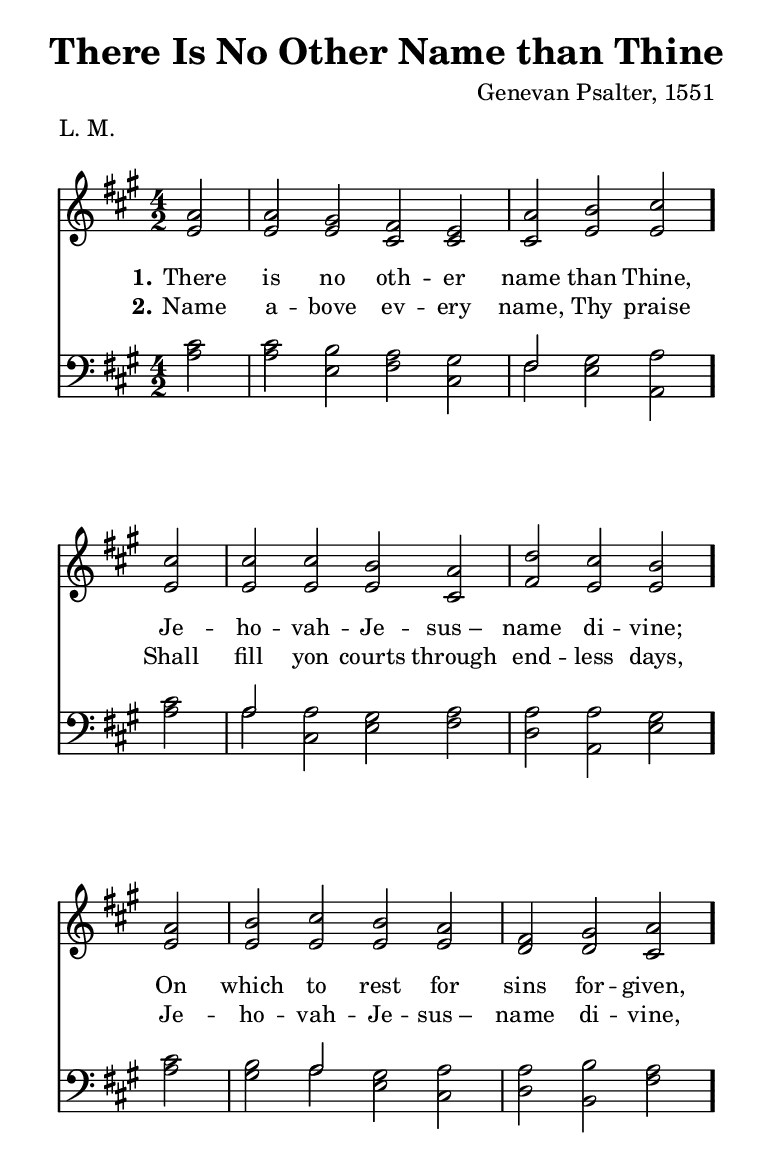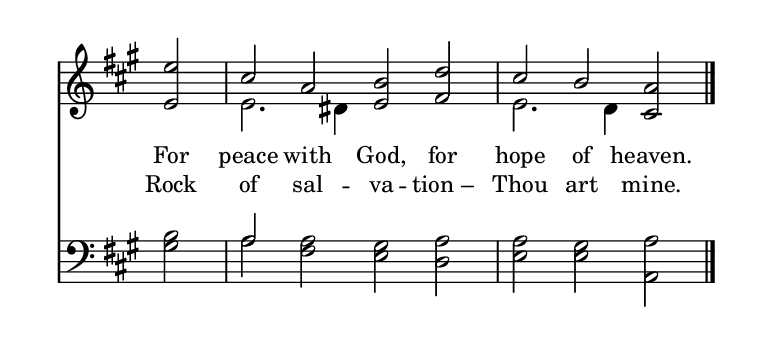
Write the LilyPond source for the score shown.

\include "common/global.ily"
\paper {
  \include "common/paper.ily"
  ragged-last-bottom = ##t
  system-count = #(cond (is-eogsized 3) (#t #f))
}

\header{
  %gospel
  hymnnumber = "135"
  title = "There Is No Other Name than Thine"
  tunename = "Old Hundred"
  meter = "L. M."
  poet = ""
  composer = "Genevan Psalter, 1551"
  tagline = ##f
}

% for fermata in MIDI
ta = { \tempo 2=80 }
tb = { \tempo 2=40 }

patternAA = { c2 }
patternAB = { c2 | c2. c4 c2 c2 | c2. c4 c2 }

global = {
  \include "common/overrides.ily"
  \override Staff.TimeSignature.style = #'numbered
  \time 4/2
  \override Score.MetronomeMark.transparent = ##t % hide all fermata changes too
  \ta
  \key a \major
  \partial 2
  \autoBeamOff
}

notesSoprano = {
\global
\relative c'' {

  \changePitch \patternAA { a | a gis fis e | a b cis }
  \changePitch \patternAA { cis | cis cis b a | d cis b }
  \changePitch \patternAA { a | b cis b a | fis gis a }
  \changePitch \patternAA { e' | cis a b d | cis b a }

  \bar "|."

}
}

notesAlto = {
\global
\relative e' {

  \changePitch \patternAA { e | e e cis cis | cis e e }
  \changePitch \patternAA { e | e e e cis | fis e e }
  \changePitch \patternAA { e | e e e e | d d cis }
  \changePitch \patternAB { e | e dis e fis | e d cis }

}
}

notesTenor = {
\global
\relative a {

  \changePitch \patternAA { cis | cis b a gis | fis gis a }
  \changePitch \patternAA { cis | a a gis a | a a gis }
  \changePitch \patternAA { cis | b a gis a | a b a }
  \changePitch \patternAA { b | a a gis a | a gis a }

}
}

notesBass = {
\global
\relative f {

  \changePitch \patternAA { a | a e fis cis | fis e a, }
  \changePitch \patternAA { a' | a cis, e fis | d a e' }
  \changePitch \patternAA { a | gis a e cis | d b fis' }
  \changePitch \patternAA { gis | a fis e d | e e a, }

}
}

wordsA = \lyricmode {
\set stanza = "1."

There is no oth -- er name than Thine, \bar "."
Je -- ho -- vah -- Je -- sus_– name di -- vine; \bar "."
On which to rest for sins for -- given, \bar "."
For peace with God, for hope of heaven. \bar "."

}

wordsB = \lyricmode {
\set stanza = "2."

Name a -- bove ev -- ery name, Thy praise
Shall fill yon courts through end -- less days,
Je -- ho -- vah -- Je -- sus_– name di -- vine,
Rock of sal -- va -- tion_– Thou art mine.

}

\score {
  \context ChoirStaff <<
    \context Staff = upper <<
      \set Staff.autoBeaming = ##f
      \set ChoirStaff.systemStartDelimiter = #'SystemStartBar
      \set ChoirStaff.printPartCombineTexts = ##f
      \partcombine #'(2 . 9) \notesSoprano \notesAlto
      \context NullVoice = sopranos { \voiceOne << \notesSoprano >> }
      \context Lyrics = one   \lyricsto sopranos \wordsA
      \context Lyrics = two   \lyricsto sopranos \wordsB
    >>
    \context Staff = men <<
      \set Staff.autoBeaming = ##f
      \clef bass
      \set ChoirStaff.printPartCombineTexts = ##f
      \partcombine #'(2 . 9) \notesTenor \notesBass
    >>
  >>
  \layout {
    \include "common/layout.ily"
  }
  \midi{
    \include "common/midi.ily"
  }
}

\version "2.19.49"  % necessary for upgrading to future LilyPond versions.

% vi:set et ts=2 sw=2 ai nocindent syntax=lilypond:
